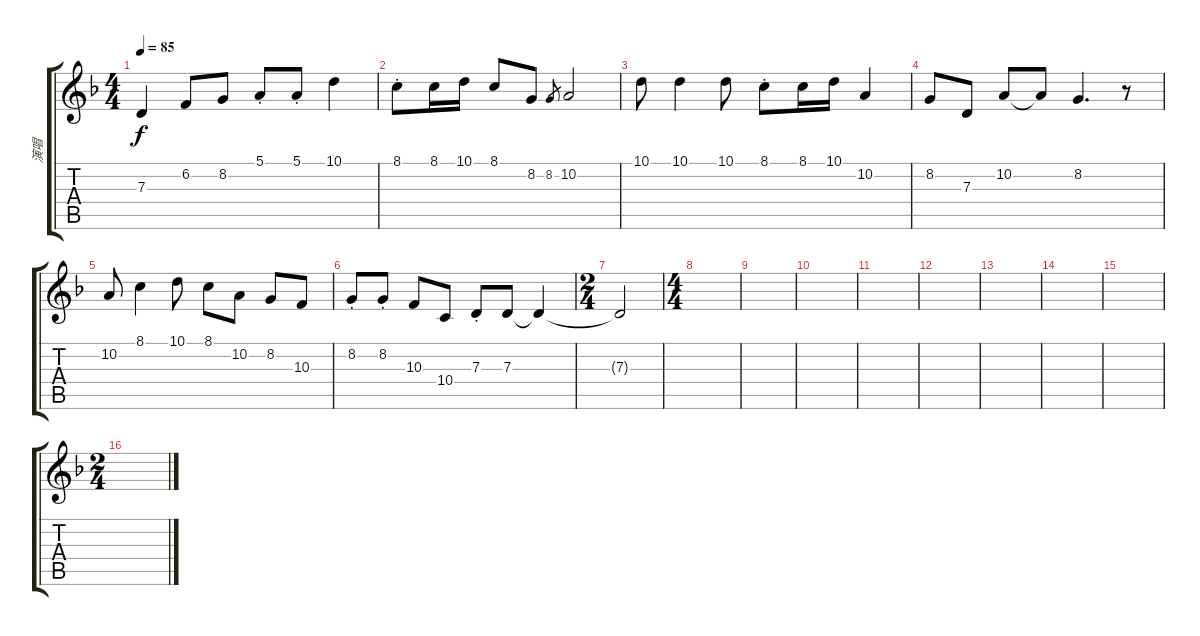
\track ("演唱" "演唱") {instrument flute}
\staff {score tabs}
\tuning (E4 B3 G3 D3 A2 E2) {hide}
\ts (4 4)
\tempo 85
\clef g2
\ks f
7.3.4{dy f} 6.2.8 8.2.8 5.1{st}.8 5.1{st}.8 10.1.4 |
8.1{st}.8 8.1.16 10.1.16 8.1.8 8.2.8 8.2.8{gr} 10.2.2 |
10.1.8 10.1.4 10.1.8 8.1{st}.8 8.1.16 10.1.16 10.2.4 |
8.2.8 7.3.8 10.2.8 10.2{t}.8 8.2.4{d} r.8 |
10.2.8 8.1.4 10.1.8 8.1.8 10.2.8 8.2.8 10.3.8 |
8.2{st}.8 8.2{st}.8 10.3.8 10.4.8 7.3{st}.8 7.3.8 7.3{t}.4 |
\ts (2 4)
7.3{t}.2 |
\ts (4 4)
|
|
|
|
|
|
|
|
\ts (2 4)
